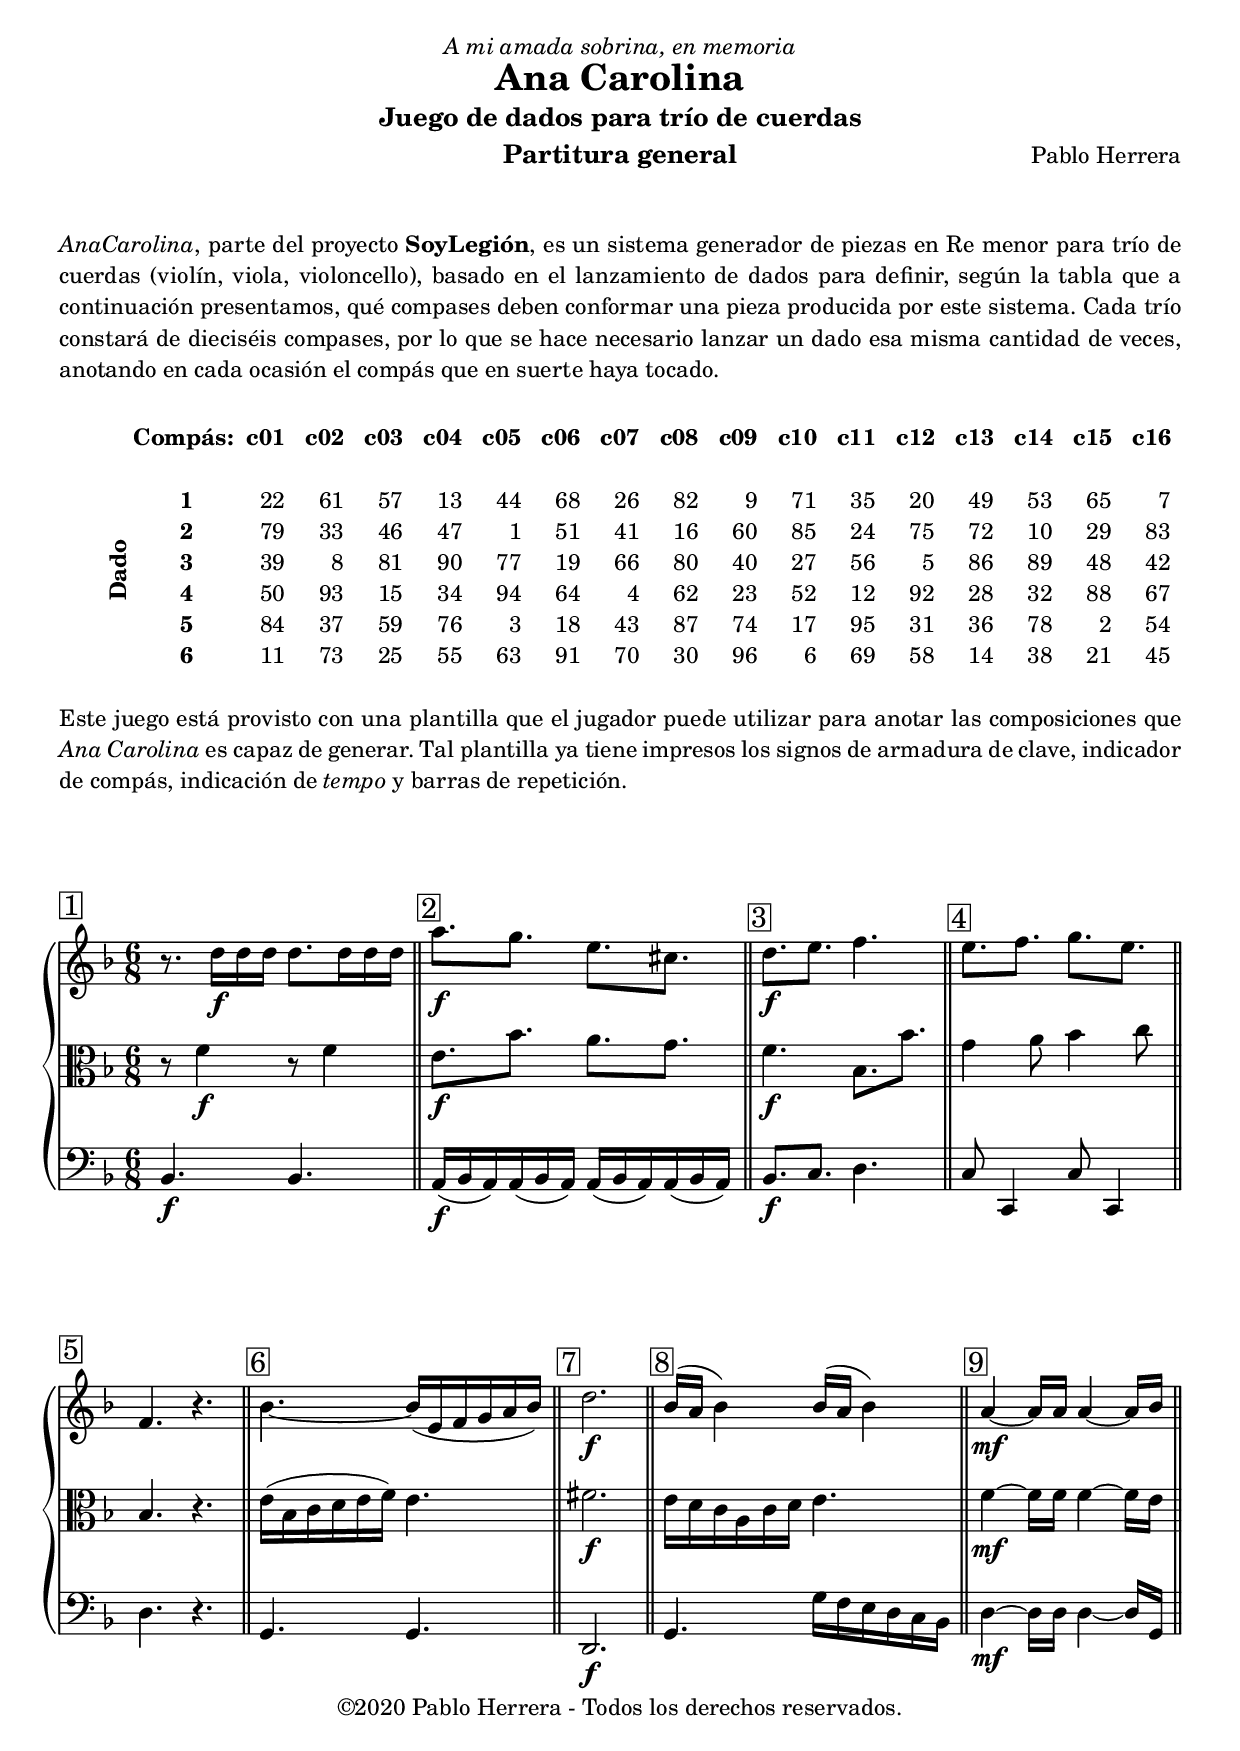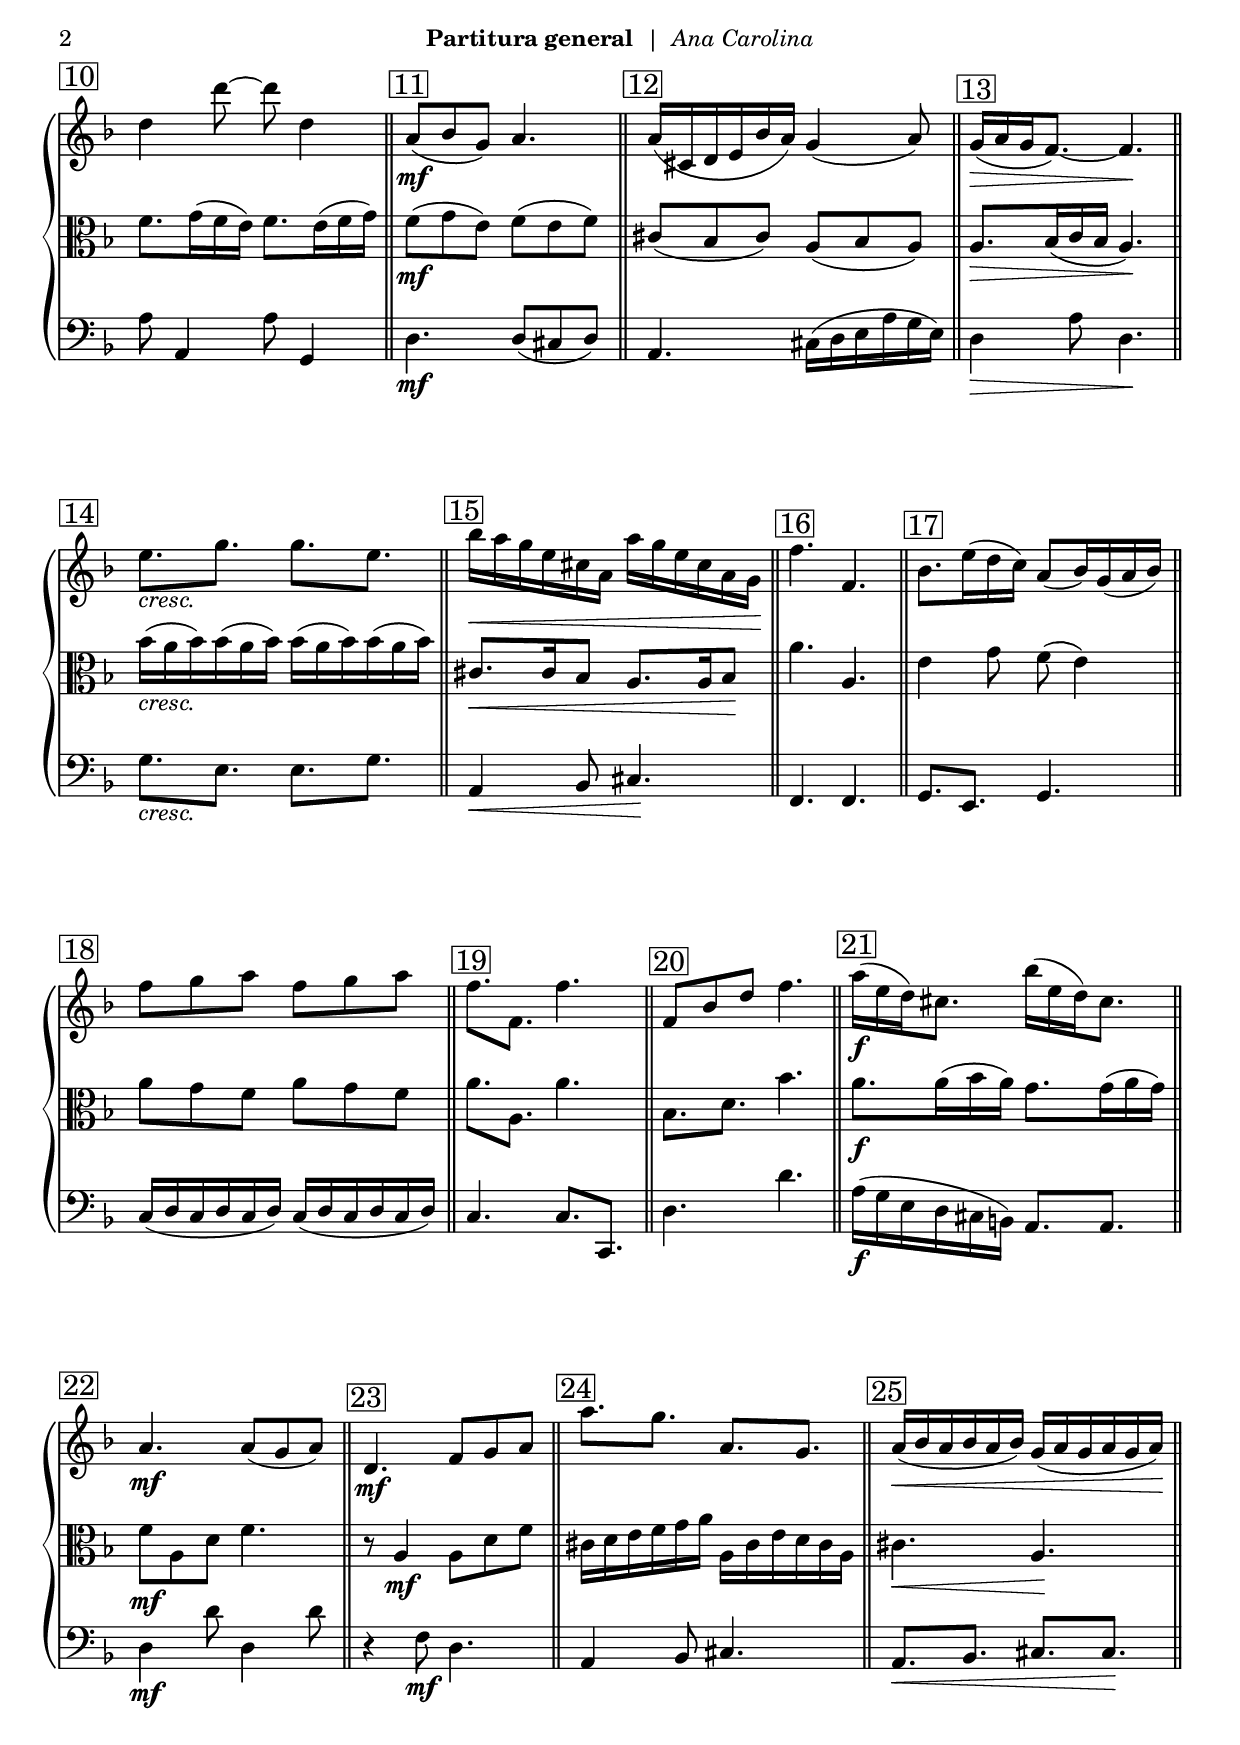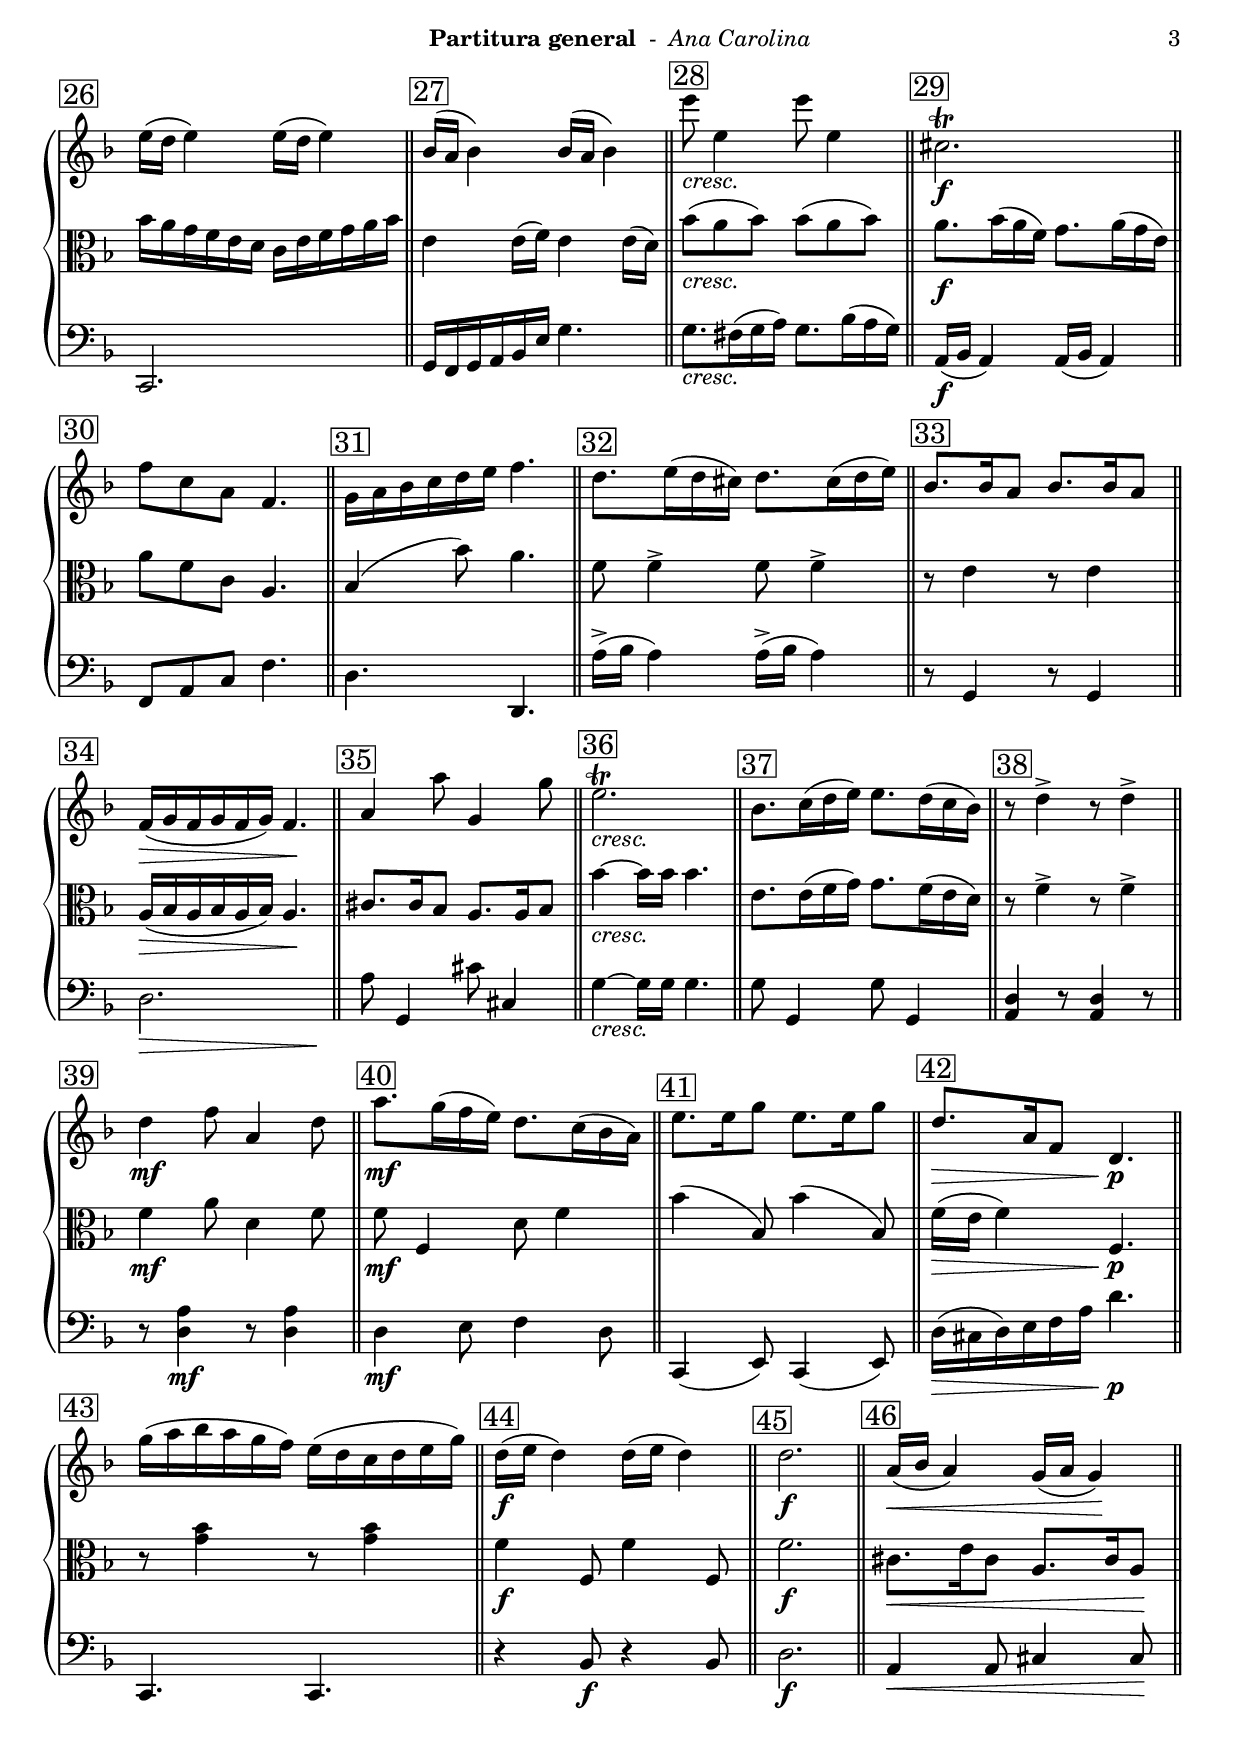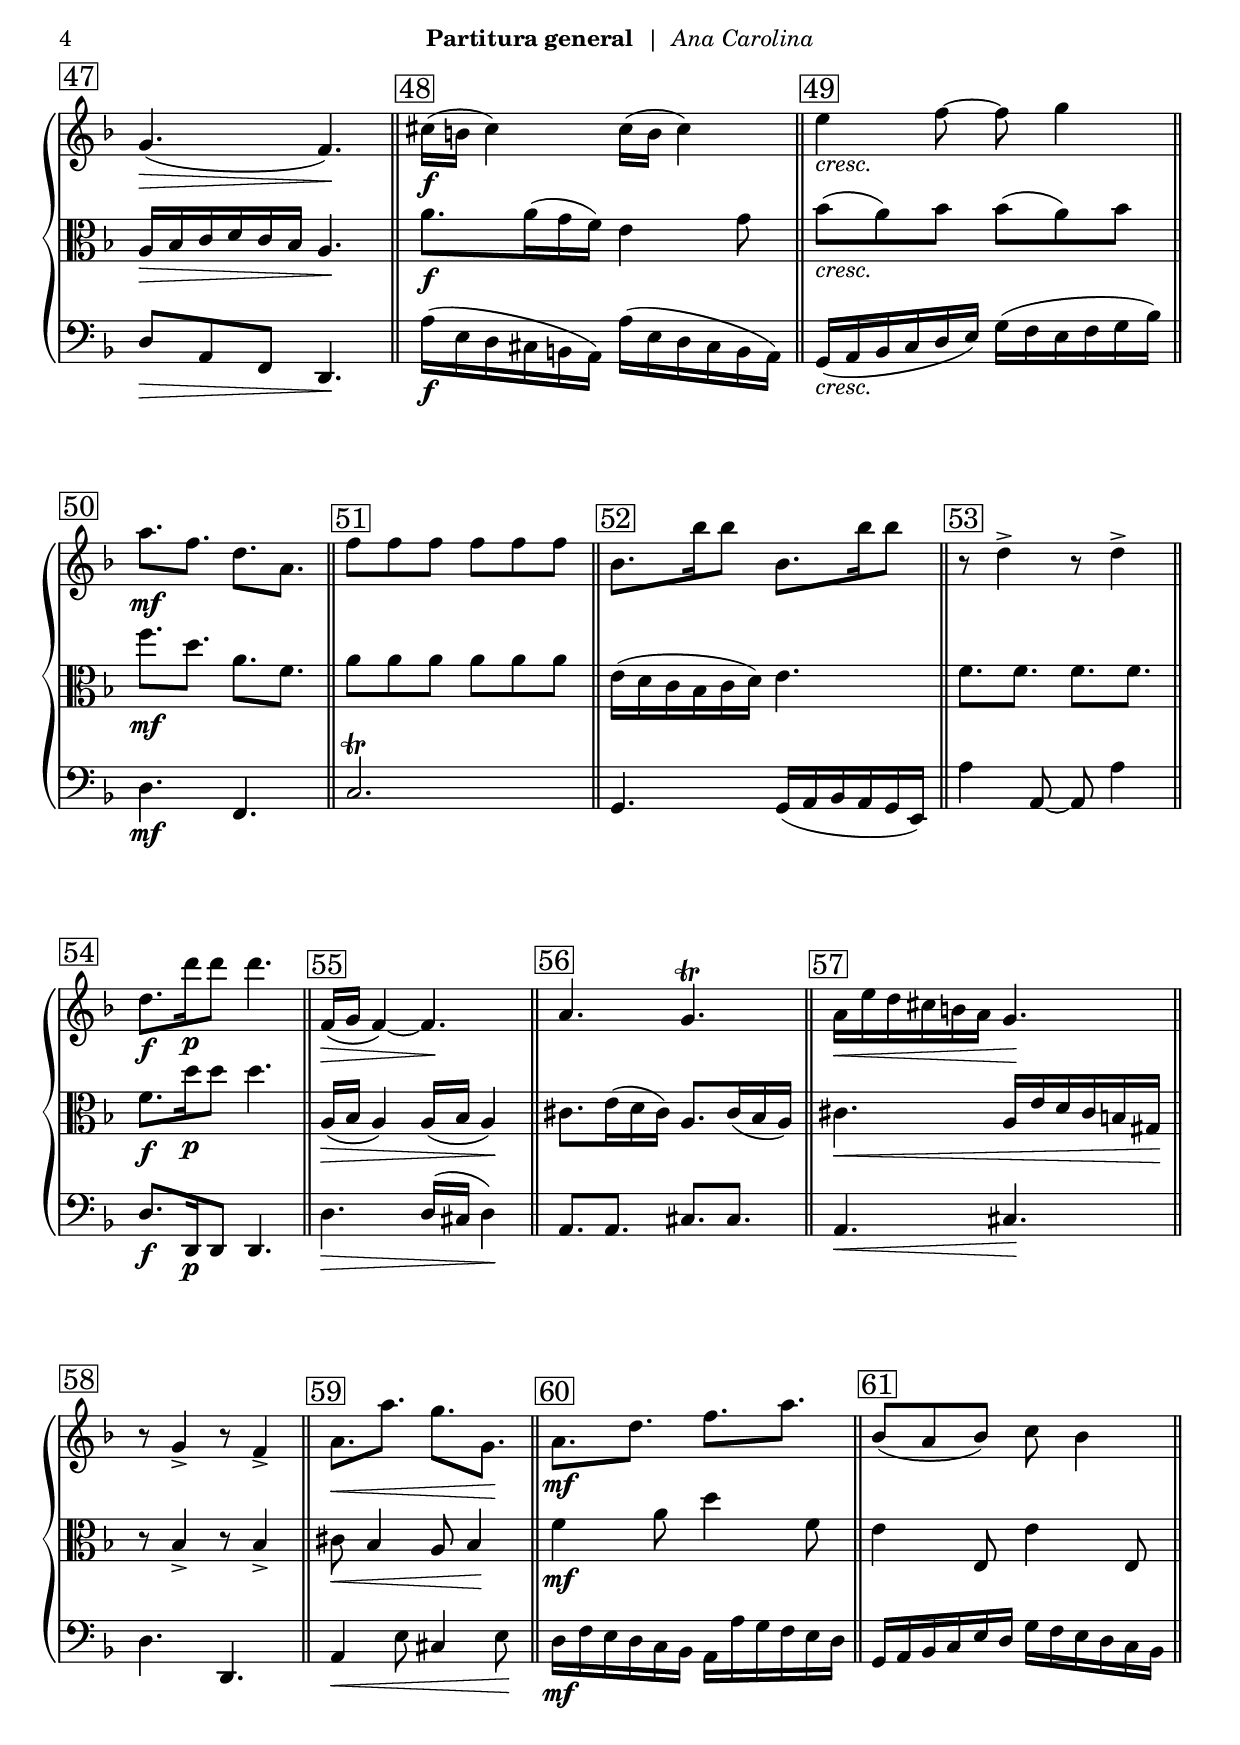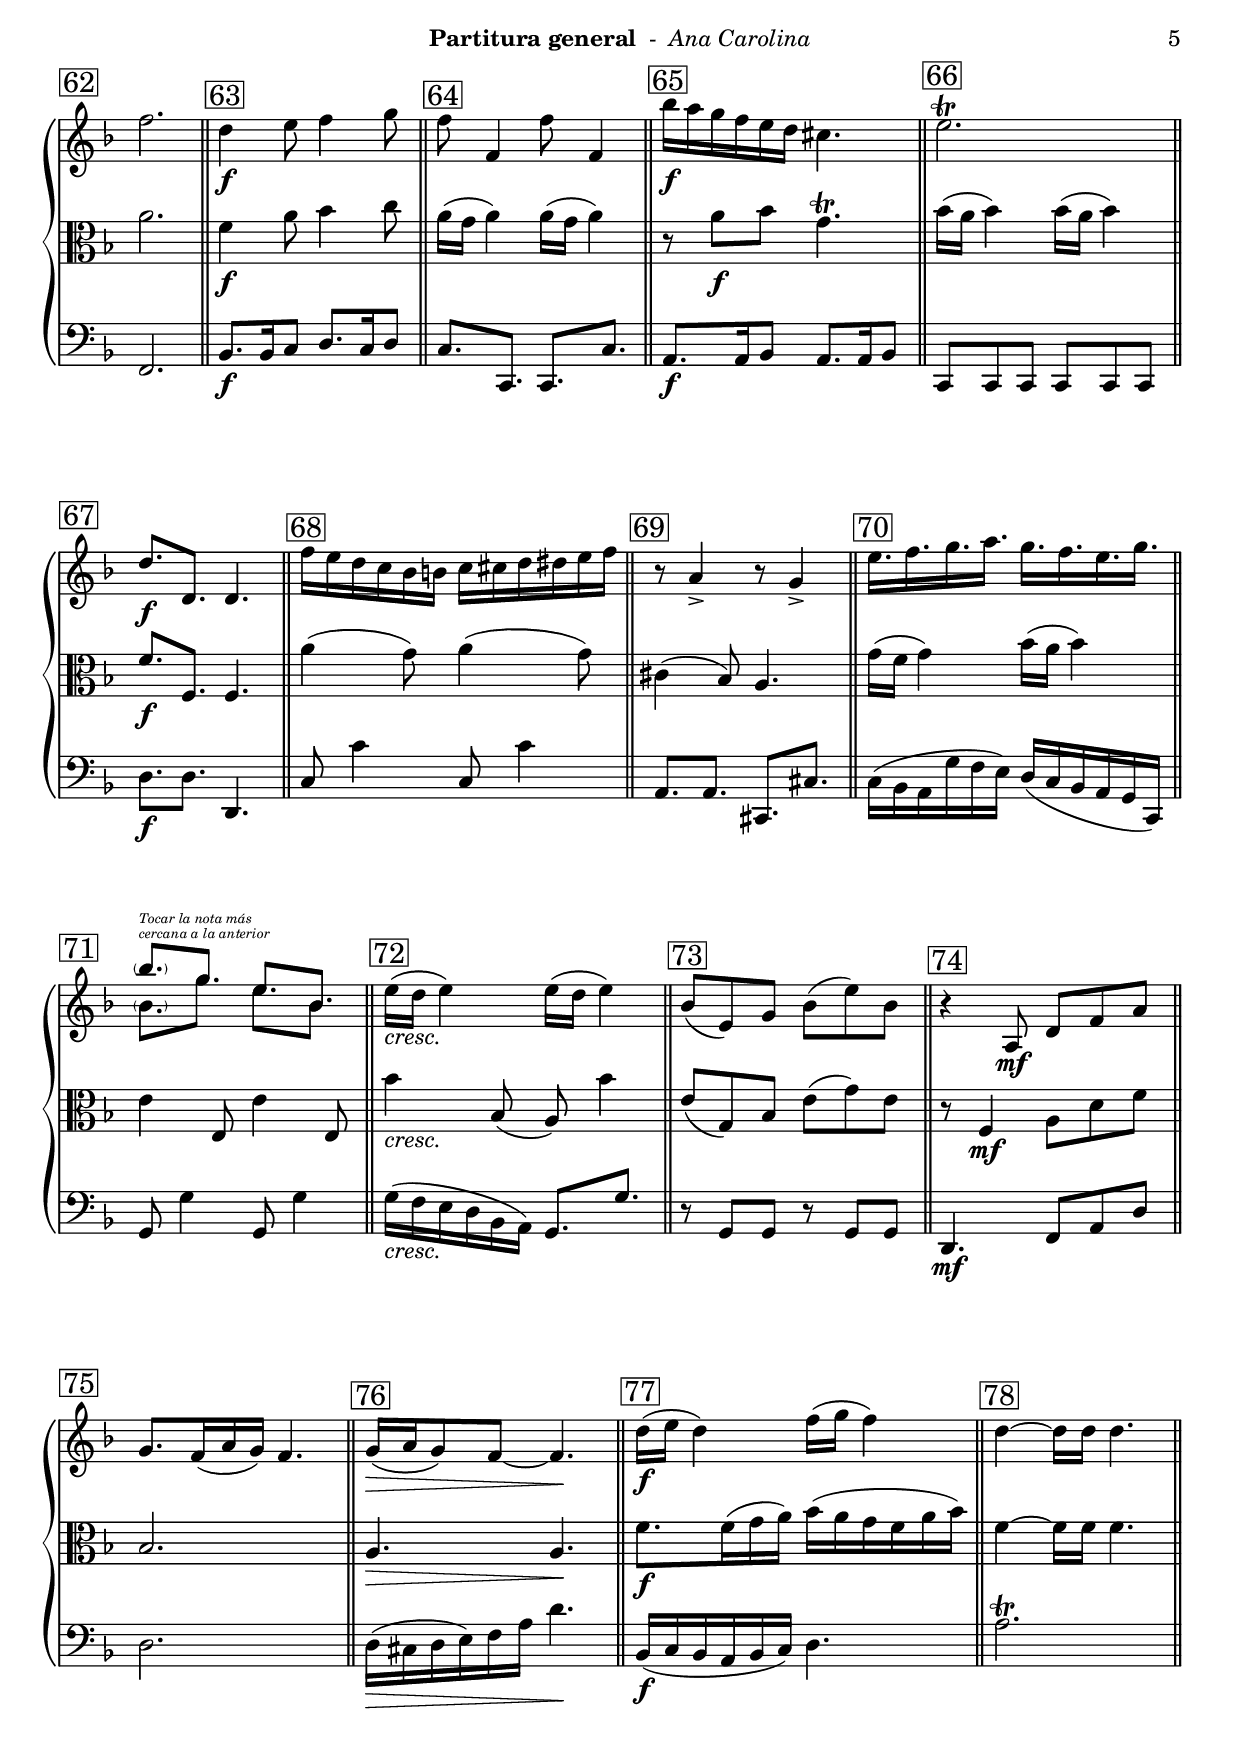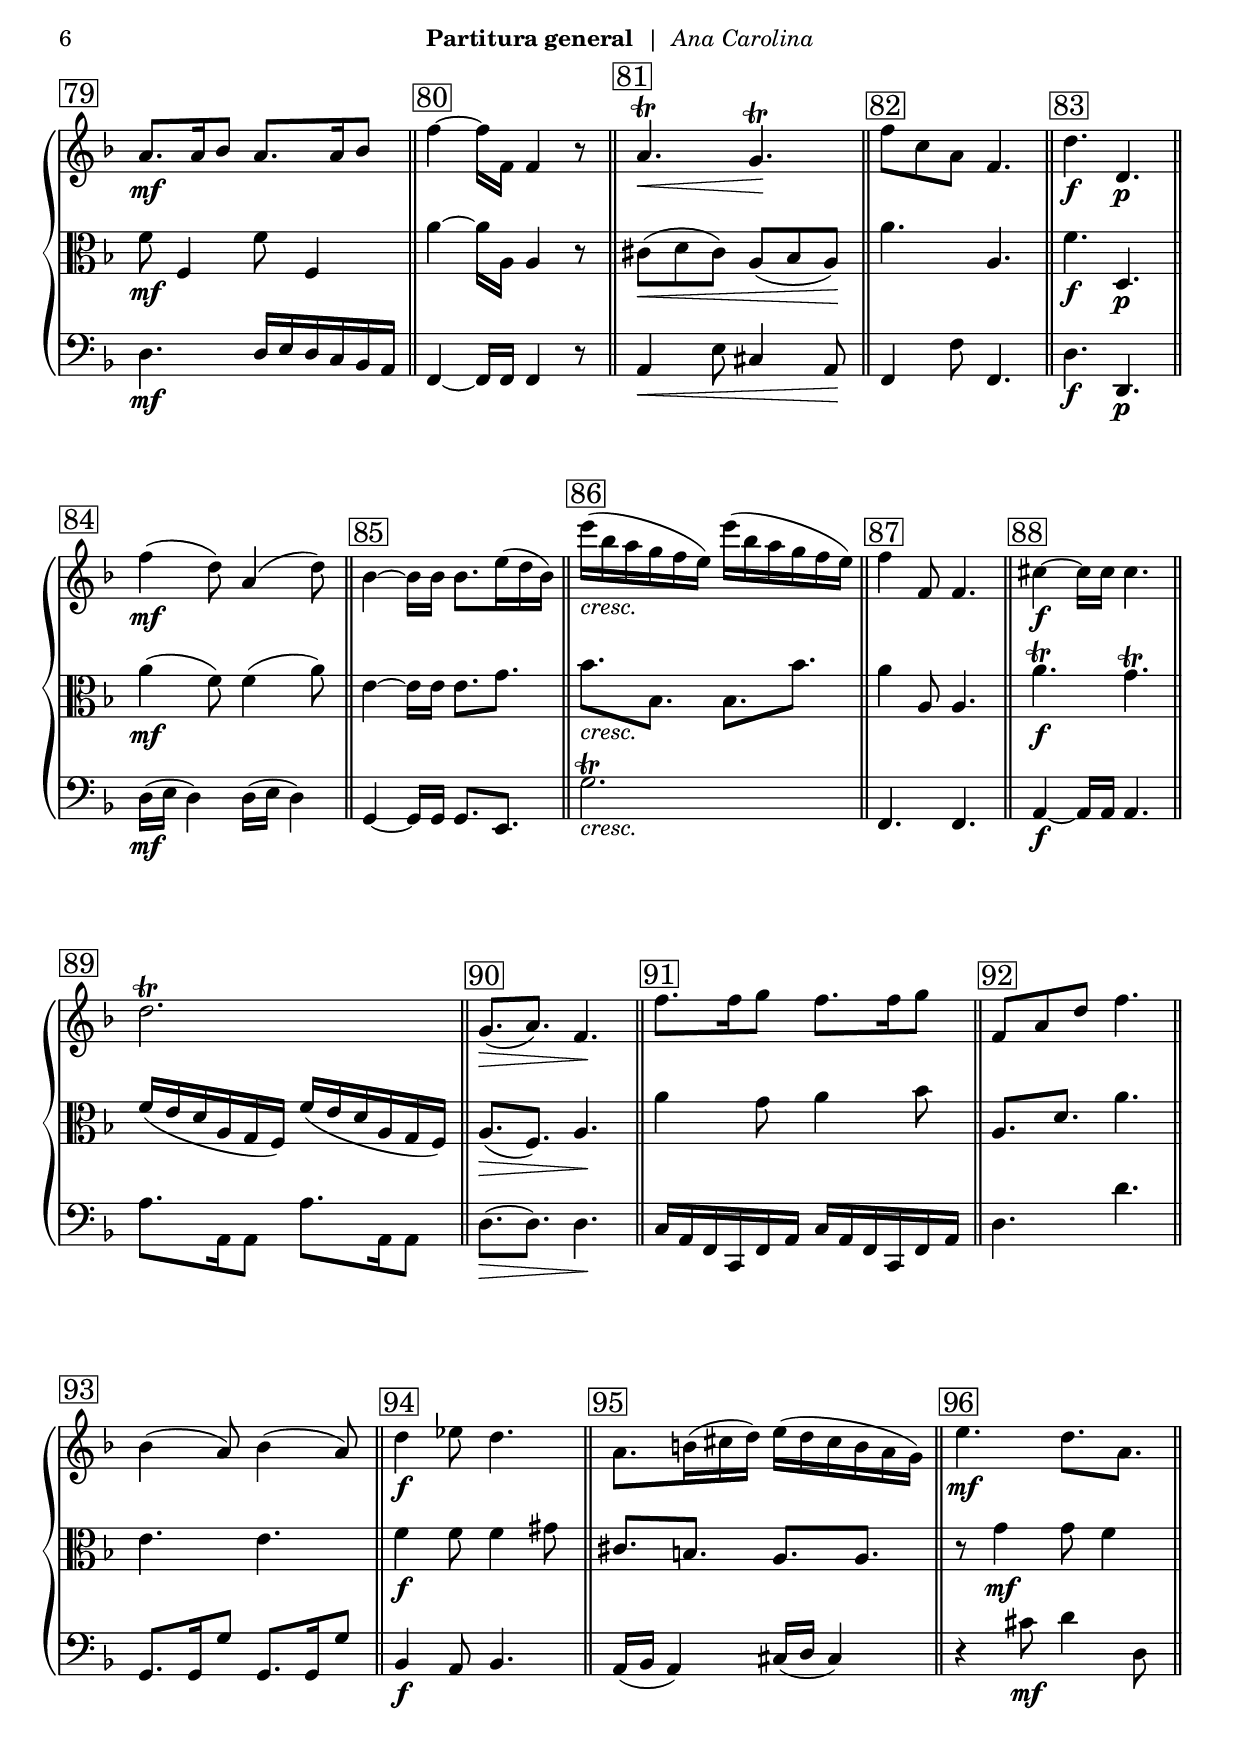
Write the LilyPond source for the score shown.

\version "2.21.80"
\pointAndClickOff

\version "2.21.80"

violin = {
  \clef "treble" \key f \major \time 6/8
  %compás 1
  r8.  d''16 _\f  d''16  d''16 d''8.  d''16  d''16  d''16
  a''8. _\f  g''8.  e''8.  cis''8.
  d''8. _\f  e''8.  f''4.
  e''8.  f''8.  g''8.  e''8.
  %compás 5
  f'4. r4.
  bes'4. ~  bes'16 (  e'16  f'16 g'16  a'16  bes'16 )
  d''2. _\f
  bes'16 (  a'16  bes'4 )  bes'16 ( a'16  bes'4 )
  a'4 ~ _\mf  a'16  a'16  a'4 ~ a'16  bes'16
  %compás 10
  d''4  d'''8 ~  d'''8  d''4
  a'8 ( _\mf  bes'8  g'8 )  a'4.
  a'16 (  cis'16  d'16  e'16  bes'16 a'16 )  g'4 (  a'8 )
  g'16 ( _\>  a'16  g'16  f'8. ) ~ f'4.\!
  e''8. _\markup{ \italic {cresc.} }  g''8. g''8.  e''8.
  %compás 15
  bes''16 _\<  a''16  g''16  e''16 cis''16  a'16  a''16  g''16 e''16  cis''16  a'16  g'16 _\!
  f''4.  f'4.
  bes'8.  e''16 (  d''16  c''16 ) a'8 (  bes'16 )  g'16 (  a'16 bes'16 )
  f''8  g''8  a''8  f''8 g''8  a''8
  f''8.  f'8.  f''4.
  %compás 20
  f'8  bes'8  d''8  f''4.
  a''16 ( _\f  e''16  d''16 ) cis''8.  bes''16 (  e''16  d''16 ) cis''8.
  a'4. _\mf  a'8 (  g'8  a'8 )
  d'4. _\mf  f'8  g'8  a'8
  a''8.  g''8.  a'8.  g'8.
  %compás 25
  a'16 ( _\<  bes'16  a'16  bes'16 a'16  bes'16 )  g'16 (  a'16  g'16 a'16  g'16  a'16 ) _\!
  e''16 (  d''16  e''4 )  e''16 (  d''16  e''4 )
  bes'16 (  a'16  bes'4 )  bes'16 (    a'16  bes'4 )
  e'''8 _\markup{ \italic {cresc.} }  e''4 e'''8  e''4
  cis''2.\trill  _\f
  %compás 30
  f''8  c''8  a'8  f'4.
  g'16  a'16  bes'16  c''16 d''16  e''16  f''4.
  d''8.  e''16 (  d''16  cis''16 )  d''8.  cis''16 (  d''16  e''16 )
  bes'8.  bes'16  a'8  bes'8. bes'16  a'8
  f'16 ( _\>  g'16  f'16  g'16  f'16 g'16 )  f'4. _\!
  %compás 35
  a'4  a''8  g'4  g''8
  e''2. \trill _\markup{ \italic {cresc.} }
  bes'8.  c''16 (  d''16  e''16 ) e''8.  d''16 (  c''16  bes'16 )
  r8  d''4 -> r8  d''4 ->
  d''4 _\mf  f''8  a'4  d''8
  %compás 40
  a''8. _\mf  g''16 (  f''16  e''16 )  d''8.  c''16 (  bes'16  a'16 ) 
  e''8.  e''16  g''8  e''8. e''16  g''8
  d''8. _\>  a'16  f'8  d'4. _\! _\p
  g''16 (  a''16  bes''16  a''16 g''16  f''16 )  e''16 (  d''16 c''16  d''16  e''16  g''16 )
  d''16 ( _\f  e''16  d''4 )  d''16 (  e''16  d''4 )
  %compás 45
  d''2. _\f
  a'16 ( _\<  bes'16  a'4 )  g'16 ( a'16  g'4 ) _\!
  g'4. ( _\>  f'4. ) _\!
  cis''16 ( _\f  b'16  cis''4 ) cis''16 (  b'16  cis''4 )
  e''4 _\markup{ \italic {cresc.} }  f''8 ~ f''8  g''4
  %compás 50
  a''8.\mf f''8. d''8. a'8.
  f''8  f''8  f''8  f''8 f''8  f''8
  bes'8.  bes''16  bes''8  bes'8. bes''16  bes''8
  r8  d''4 -> r8  d''4 ->
  d''8. _\f  d'''16 _\p  d'''8 d'''4.
  %compás 55
  f'16 ( _\>  g'16  f'4 ) ~  f'4. _\!
  a'4.  g'4. \trill
  a'16 _\<  e''16  d''16  cis''16 b'16  a'16  g'4. _\!
  r8  g'4 -> r8  f'4 ->
  a'8. _\<  a''8.  g''8.  g'8. _\!
  %compás 60
  a'8. _\mf  d''8.  f''8. a''8.
  bes'8 (  a'8  bes'8 )  c''8 bes'4
  f''2.
  d''4 _\f  e''8  f''4  g''8
  f''8  f'4  f''8  f'4
  %compás 65
  bes''16 _\f  a''16  g''16  f''16 e''16  d''16  cis''4.
  e''2. \trill
  d''8. _\f  d'8.  d'4.
  f''16  e''16  d''16  c''16 bes'16  b'16  c''16  cis''16 d''16  dis''16  e''16  f''16
  r8  a'4 -> r8  g'4 ->
  %compás 70
  e''16.  f''16.  g''16.  a''16. g''16.  f''16.  e''16.  g''16.
  << { \parenthesize bes''8.^\markup { \italic \magnify #0.6 "cercana a la anterior" }^\markup { \italic \magnify #0.6 "Tocar la nota más" }  g''8. e''8. bes'8. } \\ { \parenthesize bes'8.  g''8. e''8. bes'8. } >>
  e''16 ( _\markup{ \italic {cresc.} }  d''16 e''4 )  e''16 (  d''16  e''4 )
  bes'8 (  e'8 )  g'8  bes'8 ( e''8 )  bes'8
  r4  a8 _\mf  d'8  f'8  a'8
  %compás 75
  g'8.  f'16 (  a'16  g'16 )  f'4.
  g'16 ( _\>  a'16  g'8 )  f'8 ~  f'4. _\!
  d''16 ( _\f  e''16  d''4 ) f''16 (  g''16  f''4 )
  d''4 ~  d''16  d''16  d''4.
  a'8. _\mf  a'16  bes'8  a'8.  a'16 bes'8
  %compás 80
  f''4 ~  f''16  f'16  f'4 r8
  a'4. \trill _\<  g'4.\trill _\!
  f''8  c''8  a'8  f'4.
  d''4. _\f  d'4. _\p
  f''4 ( _\mf  d''8 )  a'4 (  d''8 )
  %compás 85
  bes'4 ~  bes'16  bes'16  bes'8. e''16 (  d''16  bes'16 )
  e'''16 ( _\markup{ \italic {cresc.} }  bes''16 a''16  g''16  f''16  e''16 ) e'''16 (  bes''16  a''16  g''16 f''16  e''16 )
  f''4  f'8  f'4.
  cis''4 ~ _\f  cis''16  cis''16 cis''4.
  d''2. \trill
  %compás 90
  g'8. ( _\>  a'8. )  f'4. _\!
  f''8.  f''16  g''8  f''8. f''16  g''8
  f'8  a'8  d''8  f''4.
  bes'4 (  a'8 )  bes'4 (  a'8 )
  d''4 _\f  es''8  d''4.
  a'8.  b'16 (  cis''16  d''16 ) e''16 (  d''16  cis''16  b'16 a'16  g'16 )
  e''4. _\mf  d''8.  a'8.
}

\version "2.21.80"

viola = {
  \clef "alto" \key f \major \time 6/8
  %compás 1
  r8  f'4 _\f r8  f'4
  e'8. _\f  bes'8.  a'8.  g'8.
  f'4. _\f  bes8.  bes'8.
  g'4  a'8  bes'4  c''8
  %compás 5
  bes4. r4.
  e'16 (  bes16  c'16  d'16 e'16  f'16 )  e'4.
  fis'2. _\f
  e'16  d'16  c'16  a16 c'16  d'16  e'4.
  f'4 ~ _\mf  f'16  f'16  f'4 ~ f'16  e'16
  %compás 10
  f'8.  g'16 (  f'16  e'16 ) f'8.  e'16 (  f'16  g'16 )
  f'8 ( _\mf  g'8  e'8 )  f'8 ( e'8  f'8 )
  cis'8 (  bes8  cis'8 )  a8 ( bes8  a8 )
  a8. _\>  bes16 (  c'16  bes16  a4. ) _\!
  bes'16 ( _\markup{ \italic {cresc.} }  a'16 bes'16 )  bes'16 (  a'16  bes'16 )  bes'16 (  a'16  bes'16 ) bes'16 (  a'16  bes'16 )
  %compás 15
  cis'8. _\<  cis'16  bes8  a8.  a16 bes8 _\!
  a'4.  a4.
  e'4  g'8  f'8 (  e'4 )
  a'8  g'8  f'8  a'8  g'8 f'8
  a'8.  a8.  a'4.
  %compás 20
  bes8.  d'8.  bes'4.
  a'8. _\f  a'16 (  bes'16  a'16 )  g'8.  g'16 (  a'16  g'16 )
  f'8 _\mf  a8  d'8  f'4.
  r8  a4 _\mf  a8  d'8  f'8
  cis'16  d'16  e'16  f'16 g'16  a'16  a16  cis'16 e'16  d'16  cis'16  a16
  %compás 25
  cis'4. _\<  a4. _\!
  bes'16  a'16  g'16  f'16 e'16  d'16  c'16  e'16 f'16  g'16  a'16  bes'16
  e'4  e'16 (  f'16 )  e'4 e'16 (  d'16 )
  bes'8 ( _\markup{ \italic {cresc.} }  a'8 bes'8 )  bes'8 (  a'8  bes'8 )
  a'8. _\f  bes'16 (  a'16  f'16 )  g'8.  a'16 (  g'16  e'16 )
  %compás 30
  a'8  f'8  c'8  a4.
  bes4 (  bes'8 )  a'4.
  f'8  f'4 ->  f'8  f'4 ->
  r8  e'4 r8  e'4
  a16 ( _\>  bes16  a16  bes16  a16 bes16 )  a4._\!
  %compás 35
  cis'8. cis'16  bes8  a8.  a16 bes8
  bes'4 ~ _\markup{ \italic {cresc.} }  bes'16 bes'16  bes'4.
  e'8.  e'16 (  f'16  g'16 ) g'8.  f'16 (  e'16  d'16 )
  r8  f'4 -> r8  f'4 ->
  f'4 _\mf  a'8  d'4  f'8
  %compás 40
  f'8 _\mf  f4  d'8  f'4
  bes'4 (  bes8 )  bes'4 (  bes8 )
  f'16 ( _\>  e'16  f'4 )  f4. _\! _\p
  r8  <g' bes'>4 r8  <g' bes'>4
  f'4 _\f  f8  f'4  f8
  %compás 45
  f'2. _\f
  cis'8. _\<  e'16  cis'8  a8. cis'16  a8_\!
  a16 _\>  bes16  c'16  d'16 c'16  bes16  a4. _\!
  a'8. _\f  a'16 (  g'16  f'16 )  e'4  g'8
  bes'8 ( _\markup{ \italic {cresc.} }  a'8 ) bes'8  bes'8 (  a'8 )  bes'8
  %compás 50
  f''8.\mf d''8. a'8. f'8.
  a'8  a'8  a'8  a'8  a'8 a'8
  e'16 (  d'16 c'16  bes16 c'16  d'16 )  e'4.
  f'8.  f'8.  f'8.  f'8.
  f'8. _\f  d''16 _\p  d''8  d''4.
  %compás 55
  a16 ( _\>  bes16  a4 )  a16 ( bes16  a4 ) _\!
  cis'8.  e'16 (  d'16  cis'16 )  a8.  cis'16 (  bes16  a16 )
  cis'4. _\<  a16  e'16  d'16 cis'16  b16  gis16 _\!
  r8  bes4 -> r8  bes4 ->
  cis'8 _\<  bes4  a8  bes4 _\!
  %compás 60
  f'4 _\mf  a'8  d''4  f'8
  e'4  e8  e'4  e8
  a'2.
  f'4 _\f  a'8  bes'4  c''8
  a'16 (  g'16  a'4 )  a'16 ( g'16  a'4 )
  %compás 65
  r8  a'8 _\f  bes'8  g'4. \trill
  bes'16 (  a'16  bes'4 )  bes'16 (  a'16  bes'4 )
  f'8. _\f  f8.  f4.
  a'4 (  g'8 )  a'4 (  g'8 )
  cis'4 (  bes8 )  a4.
  %compás 70
  g'16 (  f'16  g'4 )  bes'16 ( a'16  bes'4 )
  e'4  e8  e'4  e8
  bes'4 _\markup{ \italic {cresc.} }  bes8 ( a8 ) bes'4
  e'8 (  g8 )  bes8  e'8 (  g'8 )  e'8
  r8  f4 _\mf  a8  d'8  f'8
  %compás 75
  bes2.
  a4. _\>  a4. _\!
  f'8. _\f  f'16 (  g'16  a'16 )  bes'16 (  a'16  g'16  f'16 a'16  bes'16 )
  f'4 ~  f'16  f'16  f'4.
  f'8 _\mf  f4  f'8  f4
  %compás 80
  a'4 ~  a'16  a16  a4 r8
  cis'8 ( _\<  d'8  cis'8 )  a8 ( bes8  a8 ) _\!
  a'4.  a4.
  f'4. _\f  d4. _\p
  a'4 ( _\mf  f'8 )  f'4 (  a'8 )
  %compás 85
  e'4 ~  e'16  e'16  e'8. g'8.
  bes'8. _\markup{ \italic {cresc.} }  bes8. bes8.  bes'8.
  a'4  a8  a4.
  a'4. \trill _\f  g'4. \trill
  f'16 (  e'16  d'16  a16  g16 f16 )  f'16 (  e'16  d'16  a16 g16  f16 )
  %compás 90
  a8. ( _\>  f8. )  a4. _\!
  a'4  g'8  a'4  bes'8
  a8.  d'8.  a'4.
  e'4.  e'4.
  f'4 _\f  f'8  f'4  gis'8
  cis'8.  b8.  a8.  a8.
  r8  g'4 _\mf  g'8  f'4
}

\version "2.21.80"

violoncello = {
  \clef "bass" \key f \major \time 6/8
  %compás 1
  bes,4. _\f  bes,4.
  a,16 ( _\f  bes,16  a,16 )  a,16 ( bes,16  a,16 )  a,16 (  bes,16 a,16 )  a,16 (  bes,16  a,16 )
  bes,8. _\f  c8.  d4.
  c8  c,4  c8  c,4
  %compás 5
  d4. r4.
  g,4.  g,4.
  d,2. _\f
  g,4.  g16  f16  e16  d16 c16  bes,16
  d4 ~ _\mf  d16  d16  d4 ~ d16  g,16
  %compás 10
  a8  a,4  a8  g,4
  d4. _\mf  d8 (  cis8  d8 )
  a,4.  cis16 (  d16  e16 a16  g16  e16 )
  d4 _\>  a8  d4. _\!
  g8. _\markup{ \italic {cresc.} }  e8. e8.  g8.
  %compás 15
  a,4 _\<  bes,8  cis4. _\!
  f,4.  f,4.
  g,8.  e,8.  g,4.
  c16 (  d16  c16  d16  c16 d16 )  c16 (  d16  c16  d16 c16  d16 )
  c4.  c8.  c,8.
  %compás 20
  d4.  d'4.
  a16 ( _\f  g16  e16  d16 cis16  b,16 )  a,8.  a,8.
  d4 _\mf  d'8  d4  d'8
  r4  f8 _\mf  d4.
  a,4  bes,8  cis4.
  %compás 25
  a,8. _\<  bes,8.  cis8.  cis8. _\!
  c,2.
  g,16  f,16  g,16  a,16  bes,16 e16  g4.
  g8. _\markup{ \italic {cresc.} }  fis16 ( g16  a16 )  g8.  bes16 ( a16  g16 )
  a,16 ( _\f  bes,16  a,4 )  a,16 ( bes,16  a,4 )
  %compás 30
  f,8  a,8  c8  f4.
  d4.  d,4.
  a16 ( ->  bes16  a4 )  a16 ( -> bes16  a4 )
  r8  g,4 r8  g,4
  << {\stemDown d2.} \\{ s2_\> s8 s _\!} >>
  %compás 35
  a8  g,4  cis'8  cis4
  g4 ~ _\markup{ \italic {cresc.} }  g16 g16  g4.
  g8  g,4  g8  g,4
  <a, d>4 r8  <a, d>4 r8
  r8  <d a>4 _\mf r8  <d a>4
  %compás 40
  d4 _\mf  e8  f4  d8
  c,4 (  e,8 )  c,4 (  e,8 )
  d16 ( _\>  cis16  d16 )  e16 f16  a16  d'4. _\! _\p
  c,4.  c,4.
  r4  bes,8 _\f r4  bes,8
  %compás 45
  d2. _\f
  a,4 _\<  a,8  cis4  cis8 _\!
  d8 _\>  a,8  f,8  d,4. _\!
  a16 ( _\f  e16  d16  cis16 b,16  a,16 )  a16 (  e16 d16  cis16  b,16  a,16 )
  g,16 ( _\markup{ \italic {cresc.} }  a,16 bes,16  c16  d16  e16 )  g16 ( f16  e16  f16  g16 bes16 )
  %compás 50
  d4. _\mf  f,4.
  c2. \trill
  g,4.  g,16 (  a,16  bes,16  a,16 g,16  e,16 )
  a4  a,8 ~  a,8  a4
  d8. _\f  d,16 _\p  d,8  d,4.
  %compás 55
  d4. _\>  d16 (  cis16  d4 ) _\!
  a,8.  a,8.  cis8.  cis8.
  a,4. _\<  cis4. _\!
  d4.  d,4.
  a,4 _\<  e8  cis4  e8 _\!
  %compás 60
  d16 _\mf  f16  e16  d16 c16  bes,16  a,16  a16 g16  f16  e16  d16
  g,16  a,16  bes,16  c16  e16 d16  g16  f16  e16  d16 c16  bes,16
  f,2.
  bes,8. _\f  bes,16  c8  d8. c16  d8
  c8.  c,8.  c,8.  c8.
  %compás 65
  a,8. _\f  a,16  bes,8  a,8.  a,16 bes,8
  c,8  c,8  c,8  c,8  c,8 c,8
  d8. _\f  d8.  d,4.
  c8  c'4  c8  c'4
  a,8.  a,8.  cis,8.  cis8.
  %compás 70
  c16 (  bes,16  a,16  g16 f16  e16 )  d16 (  c16  bes,16 a,16  g,16  c,16 )
  g,8  g4  g,8  g4
  g16 ( _\markup{ \italic {cresc.} }  f16 e16  d16  bes,16  a,16 )  g,8. g8.
  r8  g,8  g,8 r8  g,8  g,8
  d,4. _\mf  f,8  a,8  d8
  %compás 75
  d2.
  d16 ( _\>  cis16  d16  e16 ) f16  a16  d'4. _\!
  bes,16 ( _\f  c16  bes,16  a,16 bes,16  c16 )  d4.
  a2. \trill
  d4. _\mf  d16  e16  d16  c16 bes,16  a,16
  %compás 80
  f,4 ~  f,16  f,16  f,4 r8
  a,4 _\<  e8  cis4  a,8 _\!
  f,4  f8  f,4.
  d4. _\f  d,4. _\p
  d16 ( _\mf  e16  d4 )  d16 ( e16  d4 )
  %compás 85
  g,4 ~  g,16  g,16  g,8.  e,8.
  g2. \trill _\markup{ \italic {cresc.} }
  f,4.  f,4.
  a,4 ~ _\f  a,16  a,16  a,4.
  a8.  a,16  a,8  a8. a,16  a,8
  %compás 90
  d8. ( _\>  d8. )  d4. _\!
  c16  a,16  f,16  c,16  f,16 a,16  c16  a,16  f,16  c,16 f,16  a,16
  d4.  d'4.
  g,8.  g,16  g8  g,8.  g,16 g8
  bes,4 _\f  a,8  bes,4.
  %compás 95
  a,16 (  bes,16  a,4 )  cis16 ( d16  cis4 )
  r4  cis'8 _\mf  d'4  d8
}


\header {
  dedication = \markup { \italic "A mi amada sobrina, en memoria" }
  title = "Ana Carolina"
  subtitle = "Juego de dados para trío de cuerdas"
  composer = "Pablo Herrera"
  instrument = "Partitura general"
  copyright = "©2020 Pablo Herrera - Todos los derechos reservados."
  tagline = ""
}


global = {
  \override Score.BarNumber.break-visibility = #end-of-line-invisible
  \override Score.BarNumber.font-size = #2
  \override Score.BarNumber.stencil = #(make-stencil-boxer 0.1 0.25 ly:text-interface::print)
  \override Score.BarNumber.self-alignment-X = #-1
  \set Timing.defaultBarType = "||"
}

trio = \new GrandStaff <<
  \override Score.MetronomeMark.stencil = ##f
  \set Score.barNumberVisibility = #all-bar-numbers-visible
  \new Staff { \bar "" \violin }
  \new Staff { \viola }
  \new Staff { \violoncello }
>>


\markup {
  \column {
    \vspace #2
    \fill-line {
      \justify  {\concat{\italic {Ana Carolina},} parte del proyecto \concat{\bold{Soy Legión},}
                 es un sistema generador de piezas en Re menor para trío de cuerdas
                 (violín, viola, violoncello), basado en el lanzamiento de dados
                 para definir, según la tabla que a continuación presentamos, qué
                 compases deben conformar una pieza producida por este sistema.
                 Cada trío constará de dieciséis compases, por lo que se hace
                 necesario lanzar un dado esa misma cantidad de veces, anotando en
                 cada ocasión el compás que en suerte haya tocado. \lower #5 {\null}
      }
    }
    \fill-line {
      \right-column {\hspace #3 }
      \right-column {\hspace #1 \hspace #1 \hspace #1 \hspace #1 \rotate#90 {\bold "Dado"} }
      \center-column {\bold {"Compás: " \hspace #1 1 2 3 4 5 6 }}
      %\right-column {\hspace #1 }
      \right-column {\bold c01 \hspace #1 22 79 39 50 84 11 }
      \right-column {\bold c02 \hspace #1 61 33 8 93 37 73 }
      \right-column {\bold c03 \hspace #1 57 46 81 15 59 25 }
      \right-column {\bold c04 \hspace #1 13 47 90 34 76 55 }
      \right-column {\bold c05 \hspace #1 44 1 77 94 3 63 }
      \right-column {\bold c06 \hspace #1 68 51 19 64 18 91 }
      \right-column {\bold c07 \hspace #1 26 41 66 4 43 70 }
      \right-column {\bold c08 \hspace #1 82 16 80 62 87 30 }
      \right-column {\bold c09 \hspace #1 9 60 40 23 74 96 }
      \right-column {\bold c10 \hspace #1 71 85 27 52 17 6 }
      \right-column {\bold c11 \hspace #1 35 24 56 12 95 69 }
      \right-column {\bold c12 \hspace #1 20 75 5 92 31 58 }
      \right-column {\bold c13 \hspace #1 49 72 86 28 36 14 }
      \right-column {\bold c14 \hspace #1 53 10 89 32 78 38 }
      \right-column {\bold c15 \hspace #1 65 29 48 88 2 21 }
      \right-column {\bold c16 \hspace #1 7 83 42 67 54 45 }
      \right-column {\hspace #3 }
    }
    \fill-line {
      \justify {
        \vspace #2
        Este juego está provisto con una plantilla que el jugador
        puede utilizar para anotar las composiciones que 
        \italic{Ana Carolina} es capaz de generar. Tal plantilla
        ya tiene impresos los signos de armadura de clave,
        indicador de compás, indicación de \italic{tempo} y
        barras de repetición.
      }
    }
    \vspace #3
  }
}

#(set-global-staff-size 20 )
\score {
  << \trio \global >>
  \layout {
     indent = 0\cm
  }
}

\paper {
  oddHeaderMarkup = \markup {
    \fill-line {
      " "
      \justify {
        \on-the-fly #not-first-page \bold \fromproperty #'header:instrument
        \on-the-fly #not-first-page " - "
        \on-the-fly #not-first-page \italic \fromproperty #'header:title
      }
      \on-the-fly #print-page-number-check-first \fromproperty #'page:page-number-string
    }
  }
  evenHeaderMarkup = \markup {
    \fill-line {
      \on-the-fly #print-page-number-check-first \fromproperty #'page:page-number-string
      \justify {
        \on-the-fly #not-first-page \bold \fromproperty #'header:instrument
        \on-the-fly #not-first-page " | "
        \on-the-fly #not-first-page \italic \fromproperty #'header:title
      }
      " "
    }
  }
}